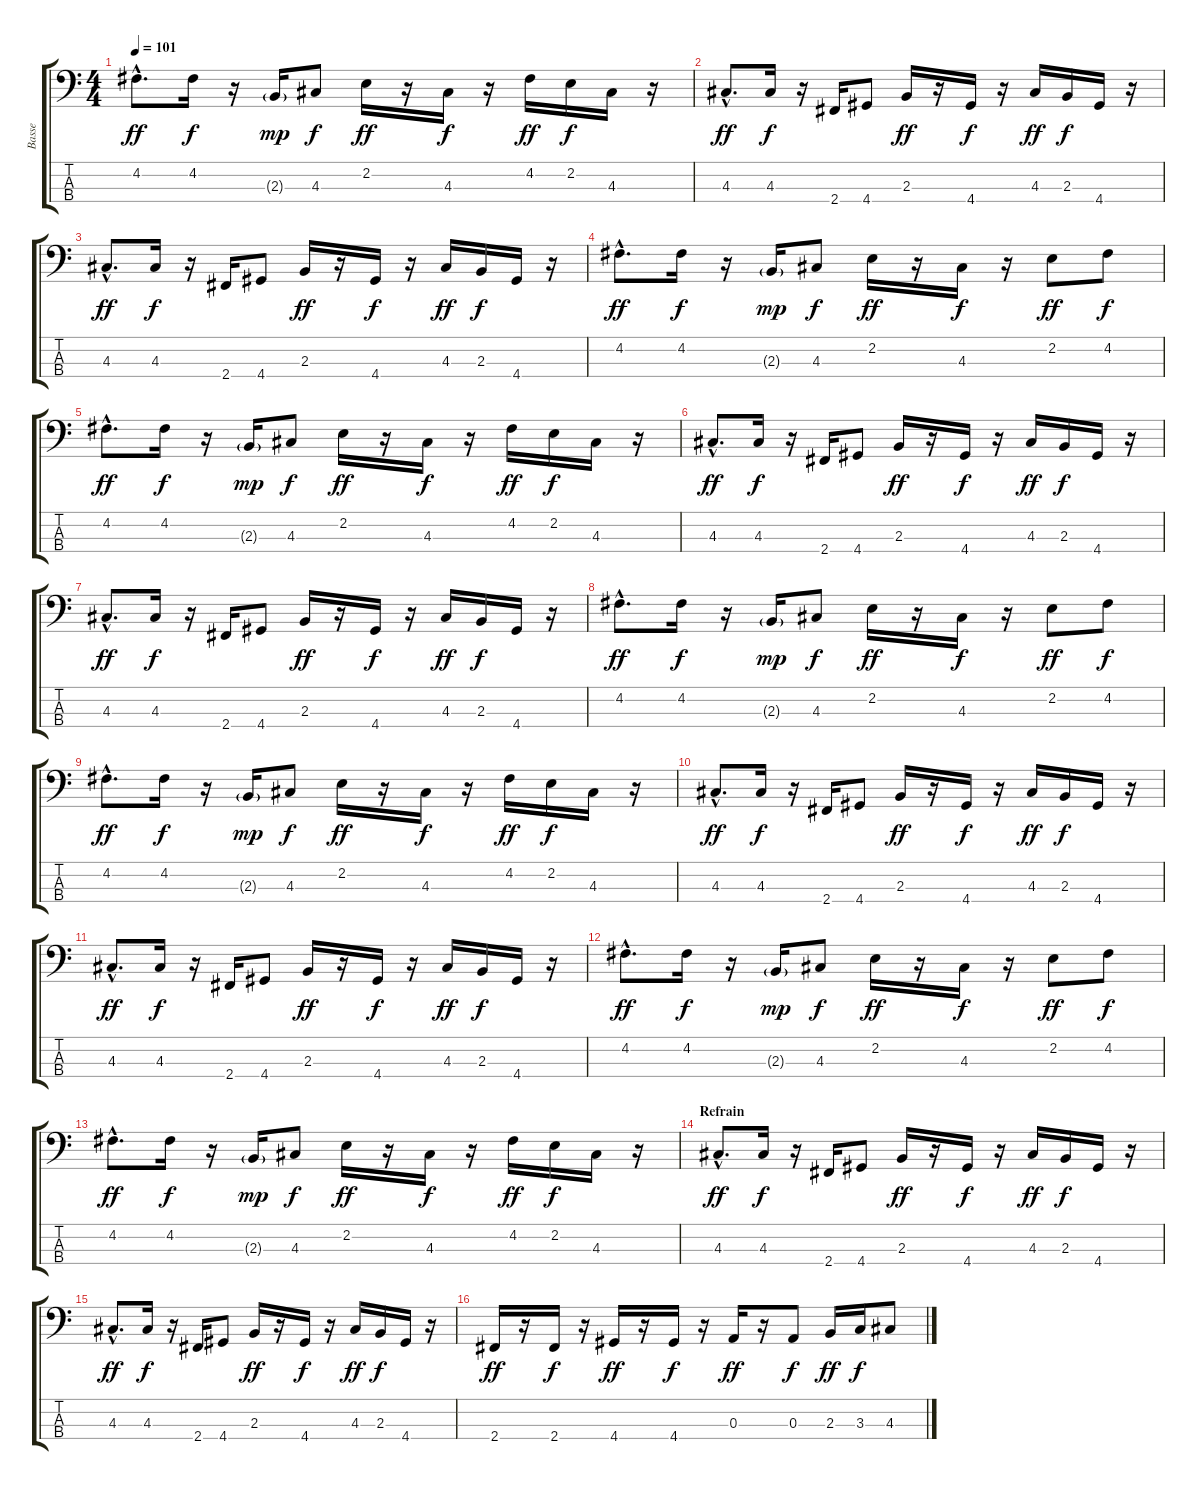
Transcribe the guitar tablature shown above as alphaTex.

\track ("Basse" "Basse") {instrument electricbassfinger}
\staff {score tabs}
\tuning (G2 D2 A1 E1) {hide}
\ts (4 4)
\tempo 101
\clef f4
\ks c
4.2{hac}.8{d dy ff} 4.2.16{dy f} r.16 2.3{g}.16{dy mp} 4.3.8{dy f} 2.2.16{dy ff} r.16 4.3.16{dy f} r.16 4.2.16{dy ff} 2.2.16{dy f} 4.3.16 r.16 |
4.3{hac}.8{d dy ff} 4.3.16{dy f} r.16 2.4.16 4.4.8 2.3.16{dy ff} r.16 4.4.16{dy f} r.16 4.3.16{dy ff} 2.3.16{dy f} 4.4.16 r.16 |
4.3{hac}.8{d dy ff} 4.3.16{dy f} r.16 2.4.16 4.4.8 2.3.16{dy ff} r.16 4.4.16{dy f} r.16 4.3.16{dy ff} 2.3.16{dy f} 4.4.16 r.16 |
4.2{hac}.8{d dy ff} 4.2.16{dy f} r.16 2.3{g}.16{dy mp} 4.3.8{dy f} 2.2.16{dy ff} r.16 4.3.16{dy f} r.16 2.2.8{dy ff} 4.2.8{dy f} |
4.2{hac}.8{d dy ff} 4.2.16{dy f} r.16 2.3{g}.16{dy mp} 4.3.8{dy f} 2.2.16{dy ff} r.16 4.3.16{dy f} r.16 4.2.16{dy ff} 2.2.16{dy f} 4.3.16 r.16 |
4.3{hac}.8{d dy ff} 4.3.16{dy f} r.16 2.4.16 4.4.8 2.3.16{dy ff} r.16 4.4.16{dy f} r.16 4.3.16{dy ff} 2.3.16{dy f} 4.4.16 r.16 |
4.3{hac}.8{d dy ff} 4.3.16{dy f} r.16 2.4.16 4.4.8 2.3.16{dy ff} r.16 4.4.16{dy f} r.16 4.3.16{dy ff} 2.3.16{dy f} 4.4.16 r.16 |
4.2{hac}.8{d dy ff} 4.2.16{dy f} r.16 2.3{g}.16{dy mp} 4.3.8{dy f} 2.2.16{dy ff} r.16 4.3.16{dy f} r.16 2.2.8{dy ff} 4.2.8{dy f} |
4.2{hac}.8{d dy ff} 4.2.16{dy f} r.16 2.3{g}.16{dy mp} 4.3.8{dy f} 2.2.16{dy ff} r.16 4.3.16{dy f} r.16 4.2.16{dy ff} 2.2.16{dy f} 4.3.16 r.16 |
4.3{hac}.8{d dy ff} 4.3.16{dy f} r.16 2.4.16 4.4.8 2.3.16{dy ff} r.16 4.4.16{dy f} r.16 4.3.16{dy ff} 2.3.16{dy f} 4.4.16 r.16 |
4.3{hac}.8{d dy ff} 4.3.16{dy f} r.16 2.4.16 4.4.8 2.3.16{dy ff} r.16 4.4.16{dy f} r.16 4.3.16{dy ff} 2.3.16{dy f} 4.4.16 r.16 |
4.2{hac}.8{d dy ff} 4.2.16{dy f} r.16 2.3{g}.16{dy mp} 4.3.8{dy f} 2.2.16{dy ff} r.16 4.3.16{dy f} r.16 2.2.8{dy ff} 4.2.8{dy f} |
4.2{hac}.8{d dy ff} 4.2.16{dy f} r.16 2.3{g}.16{dy mp} 4.3.8{dy f} 2.2.16{dy ff} r.16 4.3.16{dy f} r.16 4.2.16{dy ff} 2.2.16{dy f} 4.3.16 r.16 |
\section ("" "Refrain")
4.3{hac}.8{d dy ff} 4.3.16{dy f} r.16 2.4.16 4.4.8 2.3.16{dy ff} r.16 4.4.16{dy f} r.16 4.3.16{dy ff} 2.3.16{dy f} 4.4.16 r.16 |
4.3{hac}.8{d dy ff} 4.3.16{dy f} r.16 2.4.16 4.4.8 2.3.16{dy ff} r.16 4.4.16{dy f} r.16 4.3.16{dy ff} 2.3.16{dy f} 4.4.16 r.16 |
2.4.16{dy ff} r.16 2.4.16{dy f} r.16 4.4.16{dy ff} r.16 4.4.16{dy f} r.16 0.3.16{dy ff} r.16 0.3.8{dy f} 2.3.16{dy ff} 3.3.16{dy f} 4.3.8
